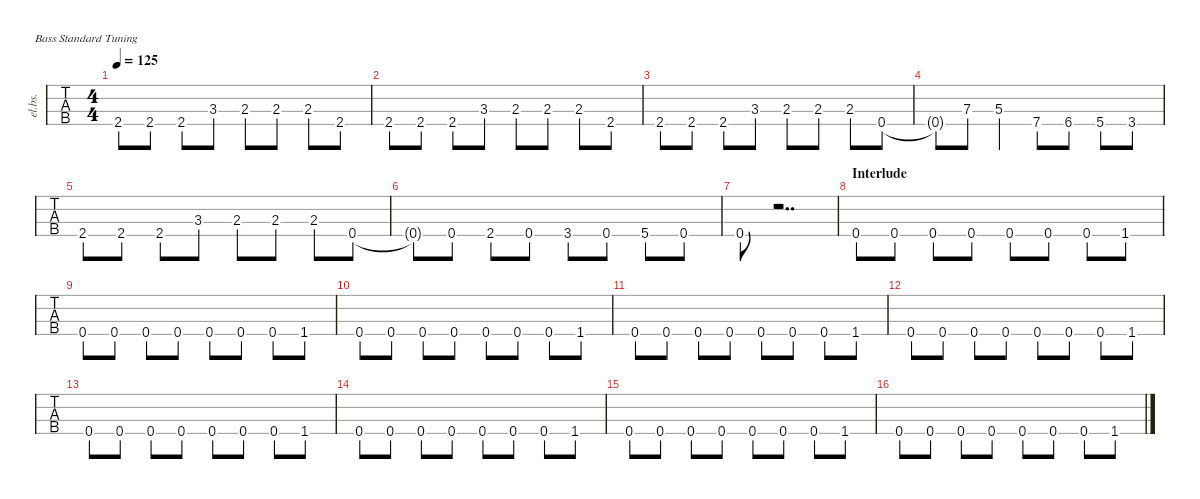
\defaultSystemsLayout 4
\hideDynamics
\bracketExtendMode nobrackets
\track ("Bass" "el.bs.") {defaultSystemsLayout 4 multiBarRest instrument electricbassfinger}
\staff {tabs}
\tuning (G2 D2 A1 E1)
\ts (4 4)
\tempo 125
\clef f4
\ks c
2.4{acc #}.8{dy mf} 2.4{acc #}.8 2.4{acc #}.8 3.3.8 2.3.8 2.3.8 2.3.8 2.4{acc #}.8 |
2.4{acc #}.8 2.4{acc #}.8 2.4{acc #}.8 3.3.8 2.3.8 2.3.8 2.3.8 2.4{acc #}.8 |
2.4{acc #}.8 2.4{acc #}.8 2.4{acc #}.8 3.3.8 2.3.8 2.3.8 2.3.8 0.4.8 |
0.4{t}.8 7.3.8 5.3.4 7.4.8 6.4{acc #}.8 5.4.8 3.4.8 |
2.4{acc #}.8 2.4{acc #}.8 2.4{acc #}.8 3.3.8 2.3.8 2.3.8 2.3.8 0.4.8 |
0.4{t}.8 0.4.8 2.4{acc #}.8 0.4.8 3.4.8 0.4.8 5.4.8 0.4.8 |
0.4{ac}.8 r.2{dd} |
\section ("" "Interlude")
0.4.8 0.4.8 0.4.8 0.4.8 0.4.8 0.4.8 0.4.8 1.4.8 |
0.4.8 0.4.8 0.4.8 0.4.8 0.4.8 0.4.8 0.4.8 1.4.8 |
0.4.8 0.4.8 0.4.8 0.4.8 0.4.8 0.4.8 0.4.8 1.4.8 |
0.4.8 0.4.8 0.4.8 0.4.8 0.4.8 0.4.8 0.4.8 1.4.8 |
0.4.8 0.4.8 0.4.8 0.4.8 0.4.8 0.4.8 0.4.8 1.4.8 |
0.4.8 0.4.8 0.4.8 0.4.8 0.4.8 0.4.8 0.4.8 1.4.8 |
0.4.8 0.4.8 0.4.8 0.4.8 0.4.8 0.4.8 0.4.8 1.4.8 |
0.4.8 0.4.8 0.4.8 0.4.8 0.4.8 0.4.8 0.4.8 1.4.8 |
0.4.8 0.4.8 0.4.8 0.4.8 0.4.8 0.4.8 0.4.8 1.4.8
